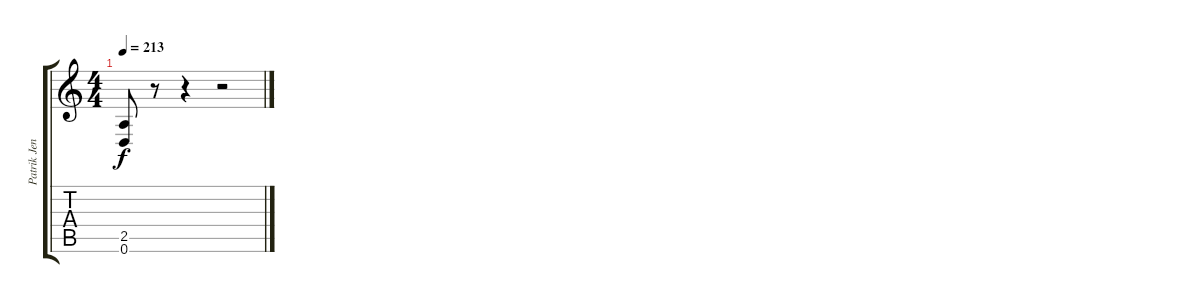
\track ("Patrik Jensen" "Patrik Jen") {instrument distortionguitar}
\staff {score tabs}
\tuning (D4 A3 F3 C3 G2 D2) {hide}
\ts (4 4)
\tempo 213
\clef g2
\ks c
(2.5 0.6).8{dy f} r.8 r.4 r.2
